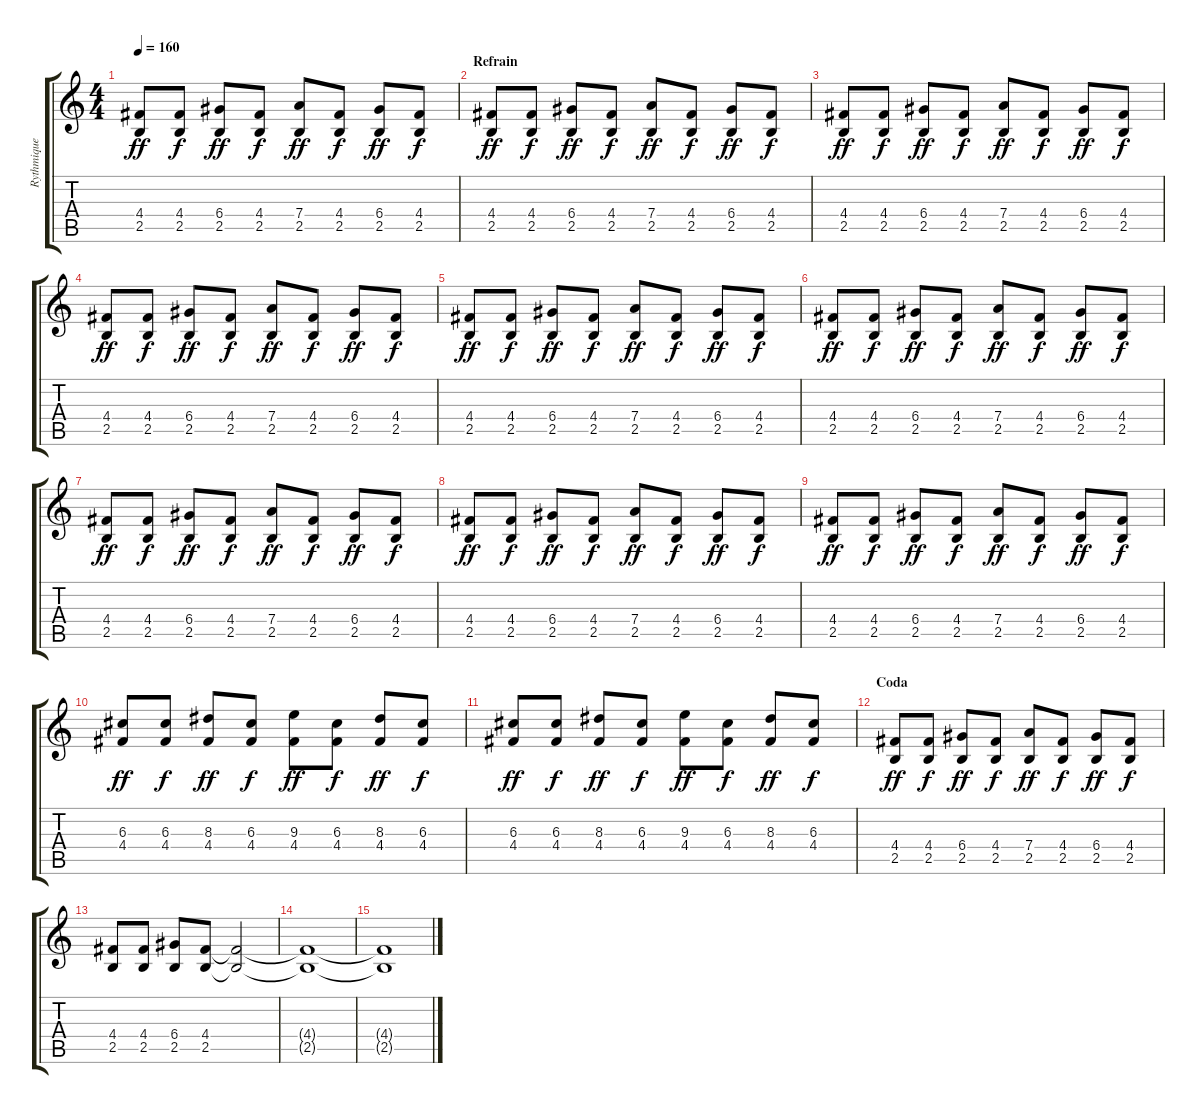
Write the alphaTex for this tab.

\track ("Rythmique" "Rythmique") {instrument distortionguitar}
\staff {score tabs}
\tuning (E4 B3 G3 D3 A2 E2) {hide}
\ts (4 4)
\tempo 160
\clef g2
\ks c
(4.4 2.5).8{dy ff} (4.4 2.5).8{dy f} (6.4 2.5).8{dy ff} (4.4 2.5).8{dy f} (7.4 2.5).8{dy ff} (4.4 2.5).8{dy f} (6.4 2.5).8{dy ff} (4.4 2.5).8{dy f} |
\section ("" "Refrain")
(4.4 2.5).8{dy ff} (4.4 2.5).8{dy f} (6.4 2.5).8{dy ff} (4.4 2.5).8{dy f} (7.4 2.5).8{dy ff} (4.4 2.5).8{dy f} (6.4 2.5).8{dy ff} (4.4 2.5).8{dy f} |
(4.4 2.5).8{dy ff} (4.4 2.5).8{dy f} (6.4 2.5).8{dy ff} (4.4 2.5).8{dy f} (7.4 2.5).8{dy ff} (4.4 2.5).8{dy f} (6.4 2.5).8{dy ff} (4.4 2.5).8{dy f} |
(4.4 2.5).8{dy ff} (4.4 2.5).8{dy f} (6.4 2.5).8{dy ff} (4.4 2.5).8{dy f} (7.4 2.5).8{dy ff} (4.4 2.5).8{dy f} (6.4 2.5).8{dy ff} (4.4 2.5).8{dy f} |
(4.4 2.5).8{dy ff} (4.4 2.5).8{dy f} (6.4 2.5).8{dy ff} (4.4 2.5).8{dy f} (7.4 2.5).8{dy ff} (4.4 2.5).8{dy f} (6.4 2.5).8{dy ff} (4.4 2.5).8{dy f} |
(4.4 2.5).8{dy ff} (4.4 2.5).8{dy f} (6.4 2.5).8{dy ff} (4.4 2.5).8{dy f} (7.4 2.5).8{dy ff} (4.4 2.5).8{dy f} (6.4 2.5).8{dy ff} (4.4 2.5).8{dy f} |
(4.4 2.5).8{dy ff} (4.4 2.5).8{dy f} (6.4 2.5).8{dy ff} (4.4 2.5).8{dy f} (7.4 2.5).8{dy ff} (4.4 2.5).8{dy f} (6.4 2.5).8{dy ff} (4.4 2.5).8{dy f} |
(4.4 2.5).8{dy ff} (4.4 2.5).8{dy f} (6.4 2.5).8{dy ff} (4.4 2.5).8{dy f} (7.4 2.5).8{dy ff} (4.4 2.5).8{dy f} (6.4 2.5).8{dy ff} (4.4 2.5).8{dy f} |
(4.4 2.5).8{dy ff} (4.4 2.5).8{dy f} (6.4 2.5).8{dy ff} (4.4 2.5).8{dy f} (7.4 2.5).8{dy ff} (4.4 2.5).8{dy f} (6.4 2.5).8{dy ff} (4.4 2.5).8{dy f} |
(6.3 4.4).8{dy ff} (6.3 4.4).8{dy f} (8.3 4.4).8{dy ff} (6.3 4.4).8{dy f} (9.3 4.4).8{dy ff} (6.3 4.4).8{dy f} (8.3 4.4).8{dy ff} (6.3 4.4).8{dy f} |
(6.3 4.4).8{dy ff} (6.3 4.4).8{dy f} (8.3 4.4).8{dy ff} (6.3 4.4).8{dy f} (9.3 4.4).8{dy ff} (6.3 4.4).8{dy f} (8.3 4.4).8{dy ff} (6.3 4.4).8{dy f} |
\section ("" "Coda")
(4.4 2.5).8{dy ff} (4.4 2.5).8{dy f} (6.4 2.5).8{dy ff} (4.4 2.5).8{dy f} (7.4 2.5).8{dy ff} (4.4 2.5).8{dy f} (6.4 2.5).8{dy ff} (4.4 2.5).8{dy f} |
(4.4 2.5).8 (4.4 2.5).8 (6.4 2.5).8 (4.4 2.5).8 (4.4{t} 2.5{t}).2 |
(4.4{t} 2.5{t}).1 |
(4.4{t} 2.5{t}).1
